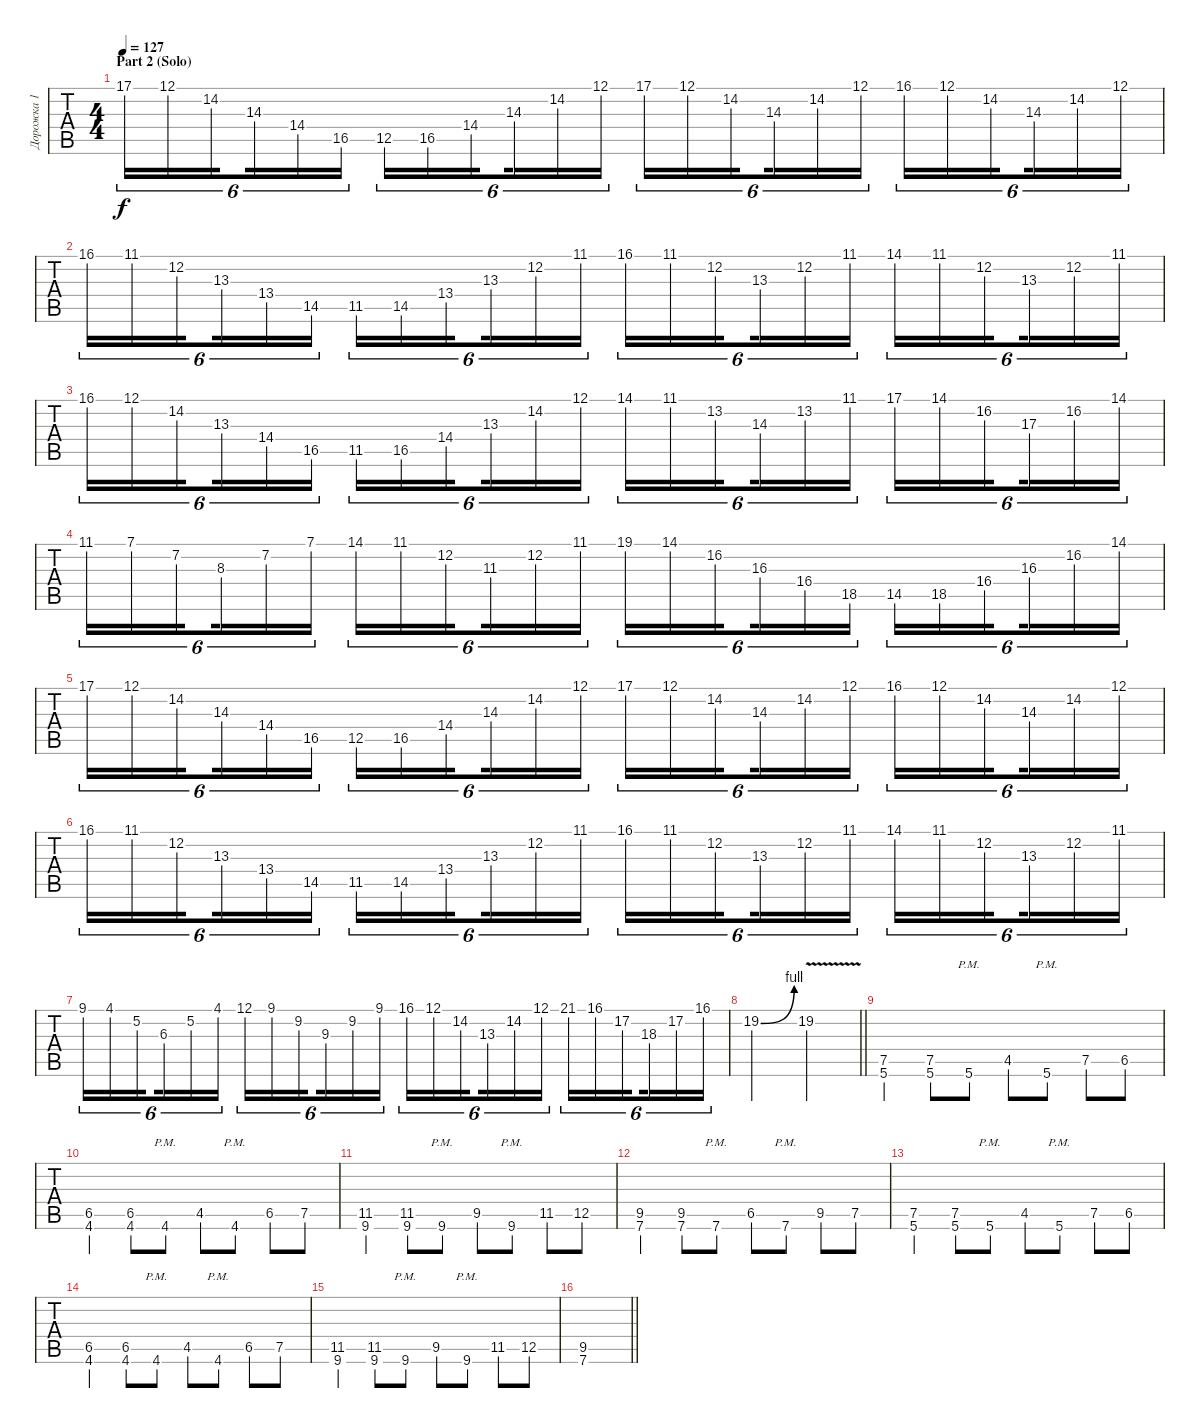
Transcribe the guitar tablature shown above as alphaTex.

\track ("Дорожка 1" "Дорожка 1") {instrument electricguitarclean}
\staff {tabs}
\tuning (E4 B3 G3 D3 A2 E2) {hide}
\ts (4 4)
\section ("" "Part 2 (Solo)")
\tempo 127
\clef g2
\ks c#minor
17.1.16{tu (6 4) dy f} 12.1.16{tu (6 4)} 14.2.16{tu (6 4) beam splitsecondary} 14.3.16{tu (6 4)} 14.4.16{tu (6 4)} 16.5.16{tu (6 4)} 12.5.16{tu (6 4)} 16.5.16{tu (6 4)} 14.4.16{tu (6 4) beam splitsecondary} 14.3.16{tu (6 4)} 14.2.16{tu (6 4)} 12.1.16{tu (6 4)} 17.1.16{tu (6 4)} 12.1.16{tu (6 4)} 14.2.16{tu (6 4) beam splitsecondary} 14.3.16{tu (6 4)} 14.2.16{tu (6 4)} 12.1.16{tu (6 4)} 16.1.16{tu (6 4)} 12.1.16{tu (6 4)} 14.2.16{tu (6 4) beam splitsecondary} 14.3.16{tu (6 4)} 14.2.16{tu (6 4)} 12.1.16{tu (6 4)} |
16.1.16{tu (6 4)} 11.1.16{tu (6 4)} 12.2.16{tu (6 4) beam splitsecondary} 13.3.16{tu (6 4)} 13.4.16{tu (6 4)} 14.5.16{tu (6 4)} 11.5.16{tu (6 4)} 14.5.16{tu (6 4)} 13.4.16{tu (6 4) beam splitsecondary} 13.3.16{tu (6 4)} 12.2.16{tu (6 4)} 11.1.16{tu (6 4)} 16.1.16{tu (6 4)} 11.1.16{tu (6 4)} 12.2.16{tu (6 4) beam splitsecondary} 13.3.16{tu (6 4)} 12.2.16{tu (6 4)} 11.1.16{tu (6 4)} 14.1.16{tu (6 4)} 11.1.16{tu (6 4)} 12.2.16{tu (6 4) beam splitsecondary} 13.3.16{tu (6 4)} 12.2.16{tu (6 4)} 11.1.16{tu (6 4)} |
16.1.16{tu (6 4)} 12.1.16{tu (6 4)} 14.2.16{tu (6 4) beam splitsecondary} 13.3.16{tu (6 4)} 14.4.16{tu (6 4)} 16.5.16{tu (6 4)} 11.5.16{tu (6 4)} 16.5.16{tu (6 4)} 14.4.16{tu (6 4) beam splitsecondary} 13.3.16{tu (6 4)} 14.2.16{tu (6 4)} 12.1.16{tu (6 4)} 14.1.16{tu (6 4)} 11.1.16{tu (6 4)} 13.2.16{tu (6 4) beam splitsecondary} 14.3.16{tu (6 4)} 13.2.16{tu (6 4)} 11.1.16{tu (6 4)} 17.1.16{tu (6 4)} 14.1.16{tu (6 4)} 16.2.16{tu (6 4) beam splitsecondary} 17.3.16{tu (6 4)} 16.2.16{tu (6 4)} 14.1.16{tu (6 4)} |
11.1.16{tu (6 4)} 7.1.16{tu (6 4)} 7.2.16{tu (6 4) beam splitsecondary} 8.3.16{tu (6 4)} 7.2.16{tu (6 4)} 7.1.16{tu (6 4)} 14.1.16{tu (6 4)} 11.1.16{tu (6 4)} 12.2.16{tu (6 4) beam splitsecondary} 11.3.16{tu (6 4)} 12.2.16{tu (6 4)} 11.1.16{tu (6 4)} 19.1.16{tu (6 4)} 14.1.16{tu (6 4)} 16.2.16{tu (6 4) beam splitsecondary} 16.3.16{tu (6 4)} 16.4.16{tu (6 4)} 18.5.16{tu (6 4)} 14.5.16{tu (6 4)} 18.5.16{tu (6 4)} 16.4.16{tu (6 4) beam splitsecondary} 16.3.16{tu (6 4)} 16.2.16{tu (6 4)} 14.1.16{tu (6 4)} |
17.1.16{tu (6 4)} 12.1.16{tu (6 4)} 14.2.16{tu (6 4) beam splitsecondary} 14.3.16{tu (6 4)} 14.4.16{tu (6 4)} 16.5.16{tu (6 4)} 12.5.16{tu (6 4)} 16.5.16{tu (6 4)} 14.4.16{tu (6 4) beam splitsecondary} 14.3.16{tu (6 4)} 14.2.16{tu (6 4)} 12.1.16{tu (6 4)} 17.1.16{tu (6 4)} 12.1.16{tu (6 4)} 14.2.16{tu (6 4) beam splitsecondary} 14.3.16{tu (6 4)} 14.2.16{tu (6 4)} 12.1.16{tu (6 4)} 16.1.16{tu (6 4)} 12.1.16{tu (6 4)} 14.2.16{tu (6 4) beam splitsecondary} 14.3.16{tu (6 4)} 14.2.16{tu (6 4)} 12.1.16{tu (6 4)} |
16.1.16{tu (6 4)} 11.1.16{tu (6 4)} 12.2.16{tu (6 4) beam splitsecondary} 13.3.16{tu (6 4)} 13.4.16{tu (6 4)} 14.5.16{tu (6 4)} 11.5.16{tu (6 4)} 14.5.16{tu (6 4)} 13.4.16{tu (6 4) beam splitsecondary} 13.3.16{tu (6 4)} 12.2.16{tu (6 4)} 11.1.16{tu (6 4)} 16.1.16{tu (6 4)} 11.1.16{tu (6 4)} 12.2.16{tu (6 4) beam splitsecondary} 13.3.16{tu (6 4)} 12.2.16{tu (6 4)} 11.1.16{tu (6 4)} 14.1.16{tu (6 4)} 11.1.16{tu (6 4)} 12.2.16{tu (6 4) beam splitsecondary} 13.3.16{tu (6 4)} 12.2.16{tu (6 4)} 11.1.16{tu (6 4)} |
9.1.16{tu (6 4)} 4.1.16{tu (6 4)} 5.2.16{tu (6 4) beam splitsecondary} 6.3.16{tu (6 4)} 5.2.16{tu (6 4)} 4.1.16{tu (6 4)} 12.1.16{tu (6 4)} 9.1.16{tu (6 4)} 9.2.16{tu (6 4) beam splitsecondary} 9.3.16{tu (6 4)} 9.2.16{tu (6 4)} 9.1.16{tu (6 4)} 16.1.16{tu (6 4)} 12.1.16{tu (6 4)} 14.2.16{tu (6 4) beam splitsecondary} 13.3.16{tu (6 4)} 14.2.16{tu (6 4)} 12.1.16{tu (6 4)} 21.1.16{tu (6 4)} 16.1.16{tu (6 4)} 17.2.16{tu (6 4) beam splitsecondary} 18.3.16{tu (6 4)} 17.2.16{tu (6 4)} 16.1.16{tu (6 4)} |
\barLineRight lightlight
19.2{be (bend 0 0 60 4)}.2 19.2{v}.2 |
(7.5 5.6).4 (7.5 5.6).8 5.6{pm}.8 4.5.8 5.6{pm}.8 7.5.8 6.5.8 |
(6.5 4.6).4 (6.5 4.6).8 4.6{pm}.8 4.5.8 4.6{pm}.8 6.5.8 7.5.8 |
(11.5 9.6).4 (11.5 9.6).8 9.6{pm}.8 9.5.8 9.6{pm}.8 11.5.8 12.5.8 |
(9.5 7.6).4 (9.5 7.6).8 7.6{pm}.8 6.5.8 7.6{pm}.8 9.5.8 7.5.8 |
(7.5 5.6).4 (7.5 5.6).8 5.6{pm}.8 4.5.8 5.6{pm}.8 7.5.8 6.5.8 |
(6.5 4.6).4 (6.5 4.6).8 4.6{pm}.8 4.5.8 4.6{pm}.8 6.5.8 7.5.8 |
(11.5 9.6).4 (11.5 9.6).8 9.6{pm}.8 9.5.8 9.6{pm}.8 11.5.8 12.5.8 |
\barLineRight lightlight
(9.5 7.6).1
